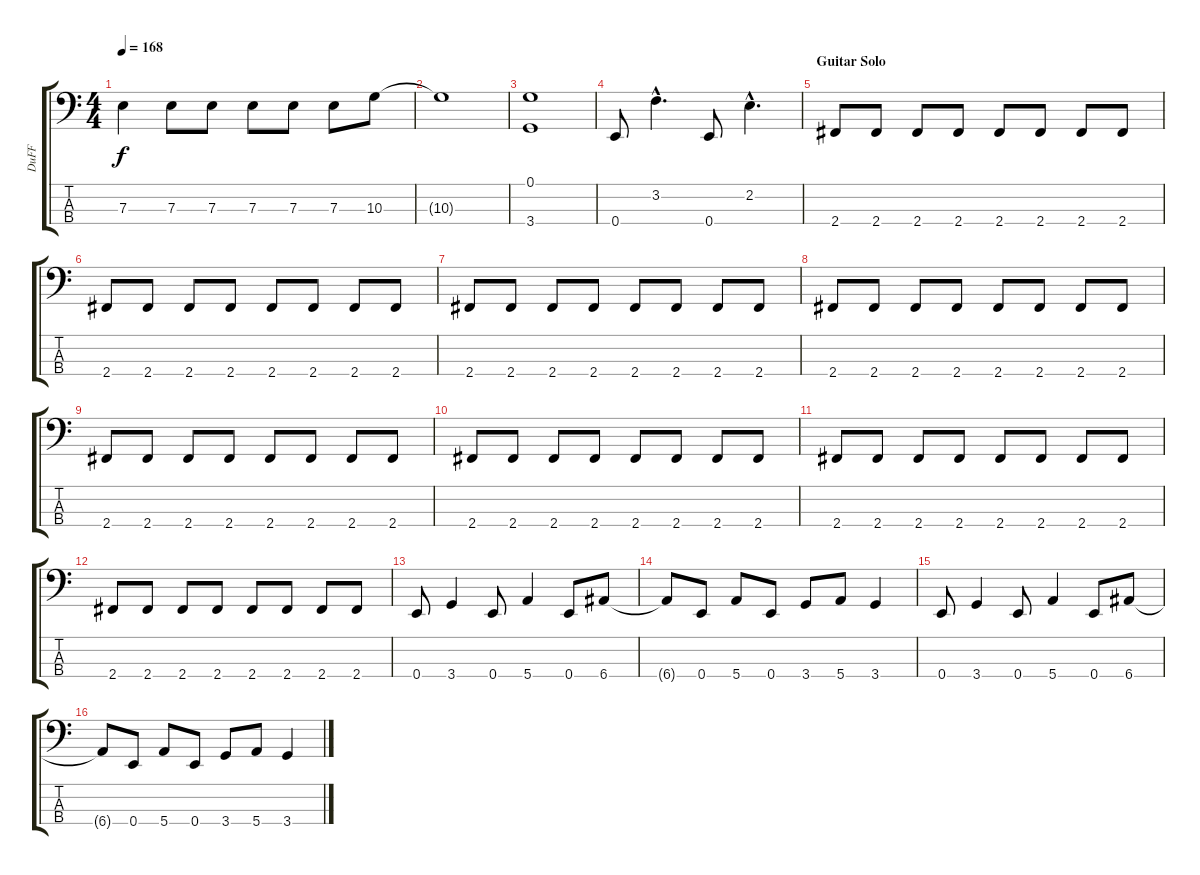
\track ("DuFF" "DuFF") {instrument electricbasspick}
\staff {score tabs}
\tuning (G2 D2 A1 E1) {hide}
\ts (4 4)
\tempo 168
\clef f4
\ks c
7.3.4{dy f} 7.3.8 7.3.8 7.3.8 7.3.8 7.3.8 10.3.8 |
10.3{t}.1 |
(0.1 3.4).1 |
0.4.8 3.2{hac}.4{d} 0.4.8 2.2{hac}.4{d} |
\section ("" "Guitar Solo")
2.4.8 2.4.8 2.4.8 2.4.8 2.4.8 2.4.8 2.4.8 2.4.8 |
2.4.8 2.4.8 2.4.8 2.4.8 2.4.8 2.4.8 2.4.8 2.4.8 |
2.4.8 2.4.8 2.4.8 2.4.8 2.4.8 2.4.8 2.4.8 2.4.8 |
2.4.8 2.4.8 2.4.8 2.4.8 2.4.8 2.4.8 2.4.8 2.4.8 |
2.4.8 2.4.8 2.4.8 2.4.8 2.4.8 2.4.8 2.4.8 2.4.8 |
2.4.8 2.4.8 2.4.8 2.4.8 2.4.8 2.4.8 2.4.8 2.4.8 |
2.4.8 2.4.8 2.4.8 2.4.8 2.4.8 2.4.8 2.4.8 2.4.8 |
2.4.8 2.4.8 2.4.8 2.4.8 2.4.8 2.4.8 2.4.8 2.4.8 |
0.4.8 3.4.4 0.4.8 5.4.4 0.4.8 6.4.8 |
6.4{t}.8 0.4.8 5.4.8 0.4.8 3.4.8 5.4.8 3.4.4 |
0.4.8 3.4.4 0.4.8 5.4.4 0.4.8 6.4.8 |
6.4{t}.8 0.4.8 5.4.8 0.4.8 3.4.8 5.4.8 3.4.4
